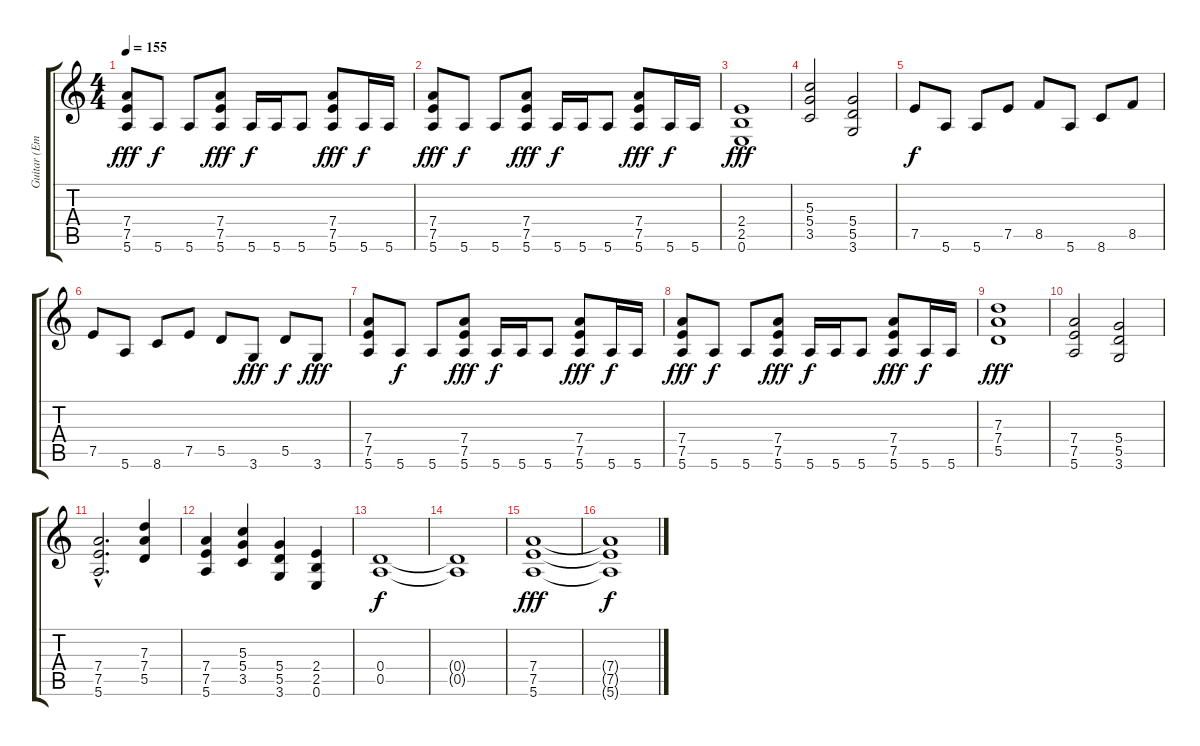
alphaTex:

\track ("Guitar (Emppu)" "Guitar (Em") {instrument distortionguitar}
\staff {score tabs}
\tuning (E4 B3 G3 D3 A2 E2) {hide}
\ts (4 4)
\tempo 155
\clef g2
\ks c
(7.4 7.5 5.6).8{dy fff} 5.6.8{dy f} 5.6.8 (7.4 7.5 5.6).8{dy fff} 5.6.16{dy f} 5.6.16 5.6.8 (7.4 7.5 5.6).8{dy fff} 5.6.16{dy f} 5.6.16 |
(7.4 7.5 5.6).8{dy fff} 5.6.8{dy f} 5.6.8 (7.4 7.5 5.6).8{dy fff} 5.6.16{dy f} 5.6.16 5.6.8 (7.4 7.5 5.6).8{dy fff} 5.6.16{dy f} 5.6.16 |
(2.4 2.5 0.6).1{dy fff} |
(5.3 5.4 3.5).2 (5.4 5.5 3.6).2 |
7.5.8{dy f} 5.6.8 5.6.8 7.5.8 8.5.8 5.6.8 8.6.8 8.5.8 |
7.5.8 5.6.8 8.6.8 7.5.8 5.5.8 3.6.8{dy fff} 5.5.8{dy f} 3.6.8{dy fff} |
(7.4 7.5 5.6).8 5.6.8{dy f} 5.6.8 (7.4 7.5 5.6).8{dy fff} 5.6.16{dy f} 5.6.16 5.6.8 (7.4 7.5 5.6).8{dy fff} 5.6.16{dy f} 5.6.16 |
(7.4 7.5 5.6).8{dy fff} 5.6.8{dy f} 5.6.8 (7.4 7.5 5.6).8{dy fff} 5.6.16{dy f} 5.6.16 5.6.8 (7.4 7.5 5.6).8{dy fff} 5.6.16{dy f} 5.6.16 |
(7.3 7.4 5.5).1{dy fff} |
(7.4 7.5 5.6).2 (5.4 5.5 3.6).2 |
(7.4{hac} 7.5{hac} 5.6{hac}).2{d} (7.3 7.4 5.5).4 |
(7.4 7.5 5.6).4 (5.3 5.4 3.5).4 (5.4 5.5 3.6).4 (2.4 2.5 0.6).4 |
(0.4 0.5).1{dy f} |
(0.4{t} 0.5{t}).1 |
(7.4 7.5 5.6).1{dy fff} |
(7.4{t} 7.5{t} 5.6{t}).1{dy f}
